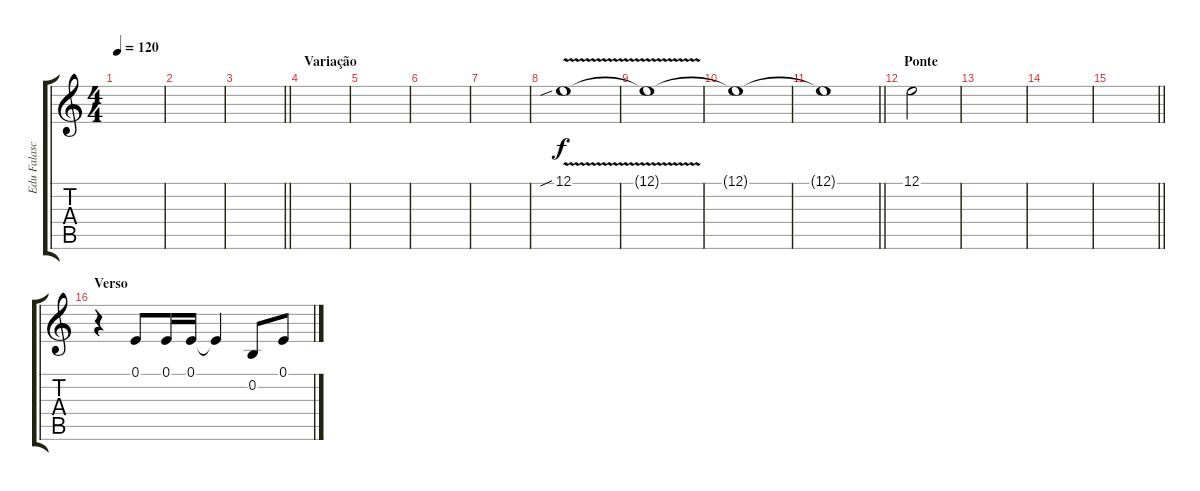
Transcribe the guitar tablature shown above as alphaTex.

\track ("Edu Falaschi" "Edu Falasc") {instrument synthvoice}
\staff {score tabs}
\tuning (E4 B3 G3 D3 A2 E2) {hide}
\ts (4 4)
\tempo 120
\clef g2
\ks c
|
|
\barLineRight lightlight
|
\section ("" "Variação")
|
|
|
|
12.1{v sib}.1 |
12.1{t}.1 |
12.1{t}.1 |
\barLineRight lightlight
12.1{t}.1 |
\section ("" "Ponte")
12.1.2{volume 0} |
|
|
\barLineRight lightlight
|
\section ("" "Verso")
r.4{volume 16} 0.1.8 0.1.16 0.1.16 0.1{t}.4 0.2.8 0.1.8
